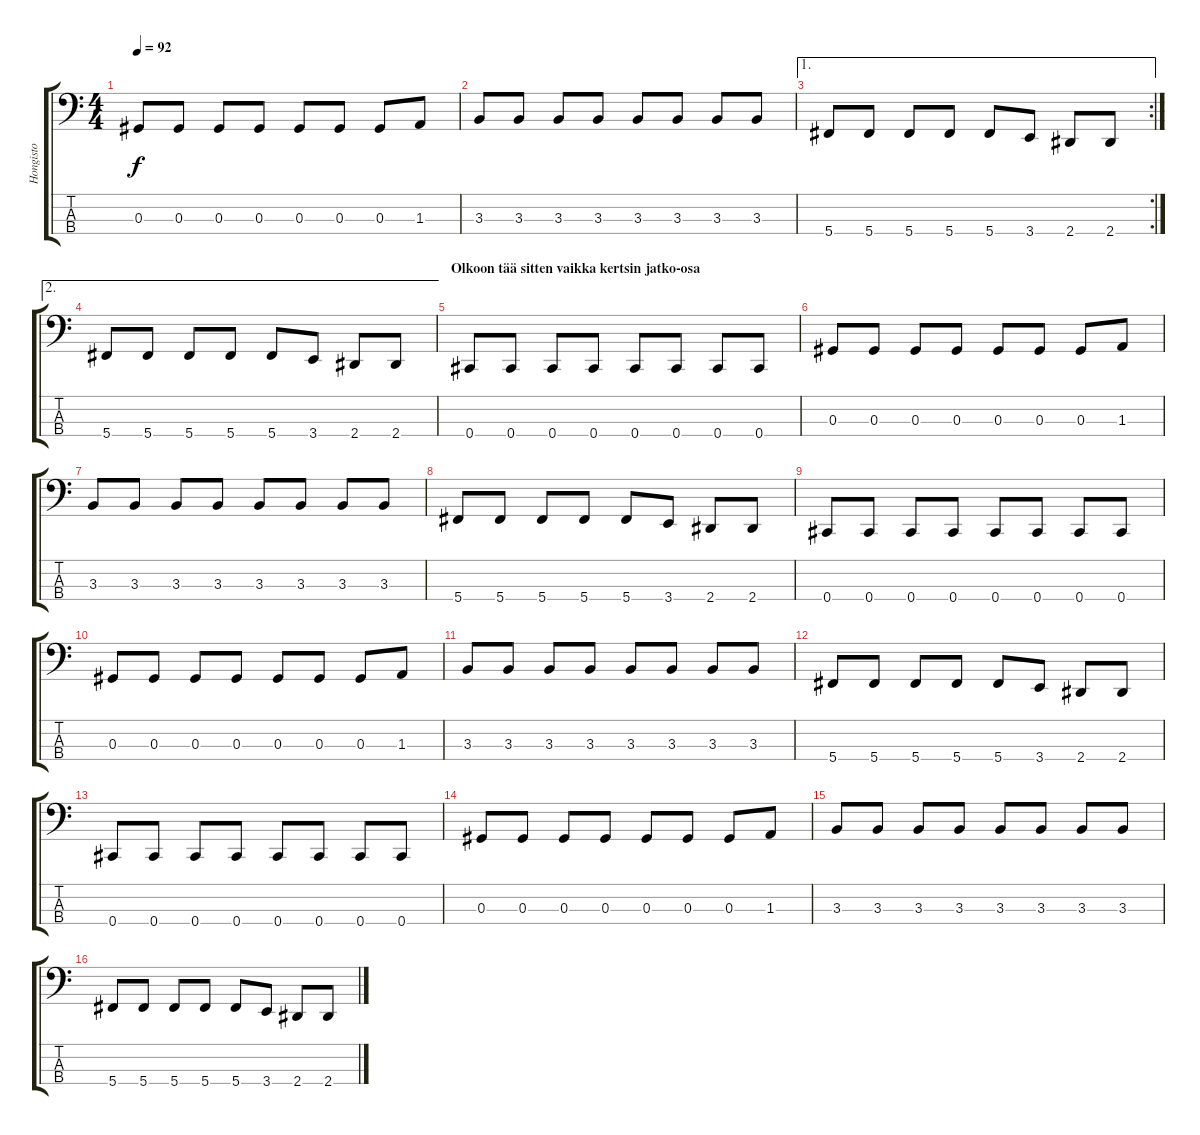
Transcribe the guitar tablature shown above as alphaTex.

\track ("Hongisto" "Hongisto") {instrument electricbassfinger}
\staff {score tabs}
\tuning (Gb2 Db2 Ab1 Db1) {hide}
\ts (4 4)
\tempo 92
\clef f4
\ks c
0.3.8{dy f} 0.3.8 0.3.8 0.3.8 0.3.8 0.3.8 0.3.8 1.3.8 |
3.3.8 3.3.8 3.3.8 3.3.8 3.3.8 3.3.8 3.3.8 3.3.8 |
\ae 1
\rc 2
5.4.8 5.4.8 5.4.8 5.4.8 5.4.8 3.4.8 2.4.8 2.4.8 |
\ae 2
5.4.8 5.4.8 5.4.8 5.4.8 5.4.8 3.4.8 2.4.8 2.4.8 |
\section ("" "Olkoon tää sitten vaikka kertsin jatko-osa")
0.4.8 0.4.8 0.4.8 0.4.8 0.4.8 0.4.8 0.4.8 0.4.8 |
0.3.8 0.3.8 0.3.8 0.3.8 0.3.8 0.3.8 0.3.8 1.3.8 |
3.3.8 3.3.8 3.3.8 3.3.8 3.3.8 3.3.8 3.3.8 3.3.8 |
5.4.8 5.4.8 5.4.8 5.4.8 5.4.8 3.4.8 2.4.8 2.4.8 |
0.4.8 0.4.8 0.4.8 0.4.8 0.4.8 0.4.8 0.4.8 0.4.8 |
0.3.8 0.3.8 0.3.8 0.3.8 0.3.8 0.3.8 0.3.8 1.3.8 |
3.3.8 3.3.8 3.3.8 3.3.8 3.3.8 3.3.8 3.3.8 3.3.8 |
5.4.8 5.4.8 5.4.8 5.4.8 5.4.8 3.4.8 2.4.8 2.4.8 |
0.4.8 0.4.8 0.4.8 0.4.8 0.4.8 0.4.8 0.4.8 0.4.8 |
0.3.8 0.3.8 0.3.8 0.3.8 0.3.8 0.3.8 0.3.8 1.3.8 |
3.3.8 3.3.8 3.3.8 3.3.8 3.3.8 3.3.8 3.3.8 3.3.8 |
5.4.8 5.4.8 5.4.8 5.4.8 5.4.8 3.4.8 2.4.8 2.4.8
